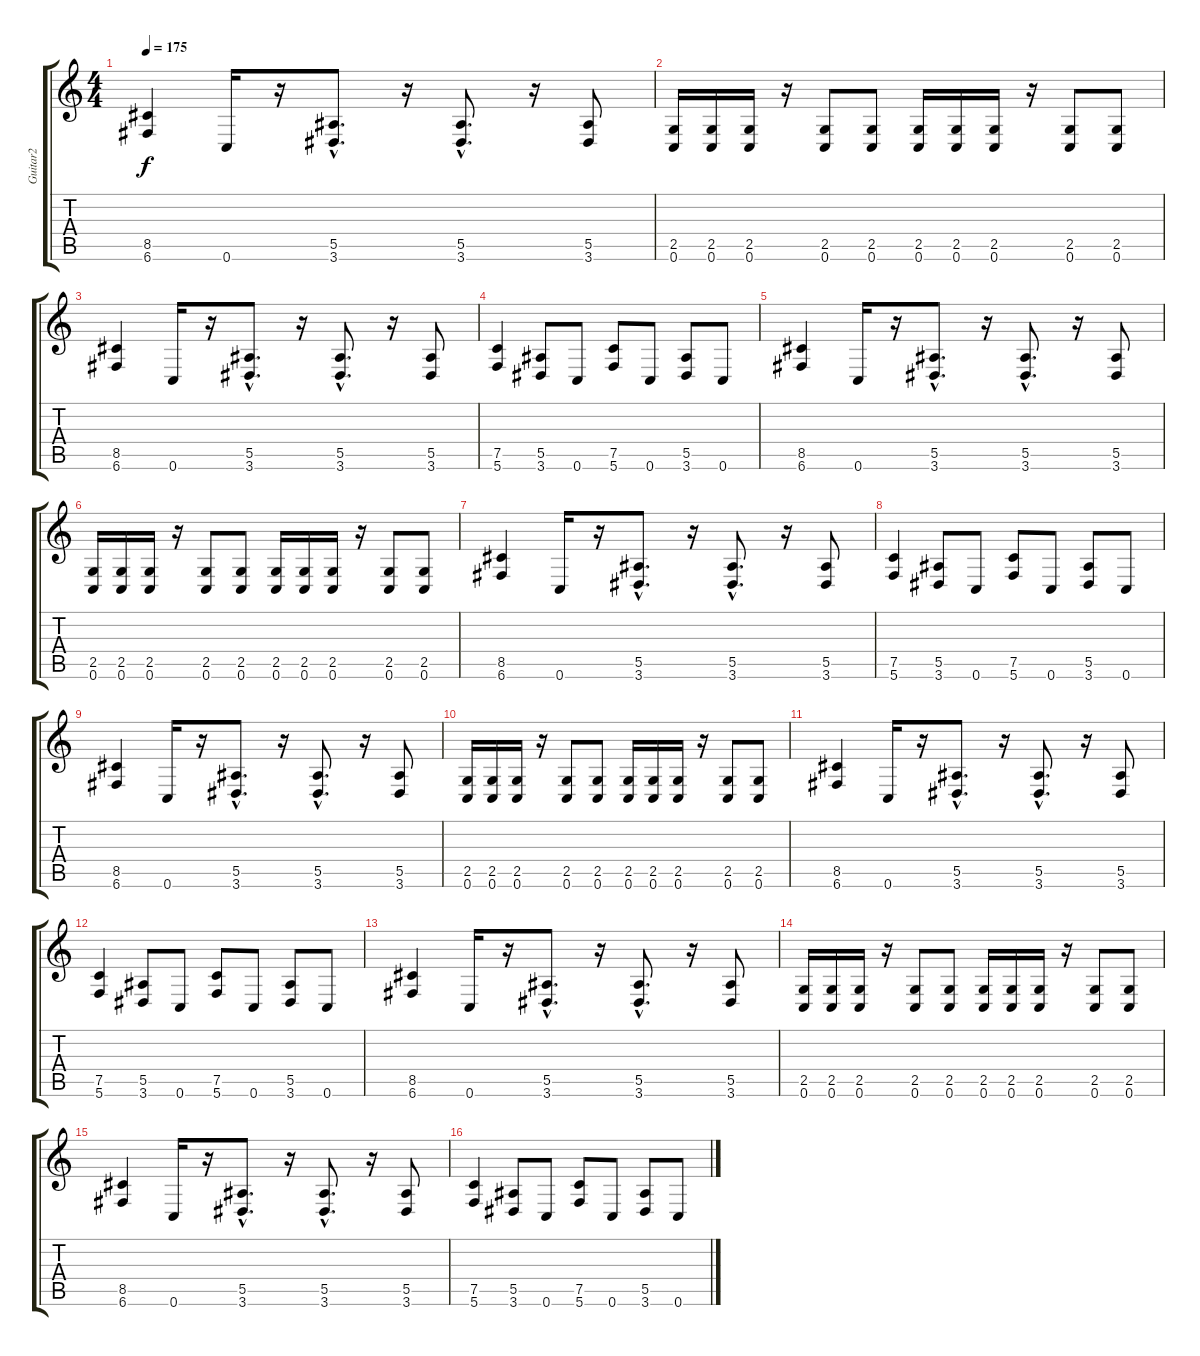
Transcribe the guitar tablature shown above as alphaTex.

\track ("Guitar2" "Guitar2") {instrument distortionguitar}
\staff {score tabs}
\tuning (C4 G3 Eb3 Bb2 F2 C2) {hide}
\ts (4 4)
\tempo 175
\clef g2
\ks c
(8.5 6.6).4{dy f} 0.6.16 r.16 (5.5{hac} 3.6{hac}).8{d} r.16 (5.5{hac} 3.6{hac}).8{d} r.16 (5.5 3.6).8 |
(2.5 0.6).16 (2.5 0.6).16 (2.5 0.6).16 r.16 (2.5 0.6).8 (2.5 0.6).8 (2.5 0.6).16 (2.5 0.6).16 (2.5 0.6).16 r.16 (2.5 0.6).8 (2.5 0.6).8 |
(8.5 6.6).4 0.6.16 r.16 (5.5{hac} 3.6{hac}).8{d} r.16 (5.5{hac} 3.6{hac}).8{d} r.16 (5.5 3.6).8 |
(7.5 5.6).4 (5.5 3.6).8 0.6.8 (7.5 5.6).8 0.6.8 (5.5 3.6).8 0.6.8 |
(8.5 6.6).4 0.6.16 r.16 (5.5{hac} 3.6{hac}).8{d} r.16 (5.5{hac} 3.6{hac}).8{d} r.16 (5.5 3.6).8 |
(2.5 0.6).16 (2.5 0.6).16 (2.5 0.6).16 r.16 (2.5 0.6).8 (2.5 0.6).8 (2.5 0.6).16 (2.5 0.6).16 (2.5 0.6).16 r.16 (2.5 0.6).8 (2.5 0.6).8 |
(8.5 6.6).4 0.6.16 r.16 (5.5{hac} 3.6{hac}).8{d} r.16 (5.5{hac} 3.6{hac}).8{d} r.16 (5.5 3.6).8 |
(7.5 5.6).4 (5.5 3.6).8 0.6.8 (7.5 5.6).8 0.6.8 (5.5 3.6).8 0.6.8 |
(8.5 6.6).4 0.6.16 r.16 (5.5{hac} 3.6{hac}).8{d} r.16 (5.5{hac} 3.6{hac}).8{d} r.16 (5.5 3.6).8 |
(2.5 0.6).16 (2.5 0.6).16 (2.5 0.6).16 r.16 (2.5 0.6).8 (2.5 0.6).8 (2.5 0.6).16 (2.5 0.6).16 (2.5 0.6).16 r.16 (2.5 0.6).8 (2.5 0.6).8 |
(8.5 6.6).4 0.6.16 r.16 (5.5{hac} 3.6{hac}).8{d} r.16 (5.5{hac} 3.6{hac}).8{d} r.16 (5.5 3.6).8 |
(7.5 5.6).4 (5.5 3.6).8 0.6.8 (7.5 5.6).8 0.6.8 (5.5 3.6).8 0.6.8 |
(8.5 6.6).4 0.6.16 r.16 (5.5{hac} 3.6{hac}).8{d} r.16 (5.5{hac} 3.6{hac}).8{d} r.16 (5.5 3.6).8 |
(2.5 0.6).16 (2.5 0.6).16 (2.5 0.6).16 r.16 (2.5 0.6).8 (2.5 0.6).8 (2.5 0.6).16 (2.5 0.6).16 (2.5 0.6).16 r.16 (2.5 0.6).8 (2.5 0.6).8 |
(8.5 6.6).4 0.6.16 r.16 (5.5{hac} 3.6{hac}).8{d} r.16 (5.5{hac} 3.6{hac}).8{d} r.16 (5.5 3.6).8 |
(7.5 5.6).4 (5.5 3.6).8 0.6.8 (7.5 5.6).8 0.6.8 (5.5 3.6).8 0.6.8
